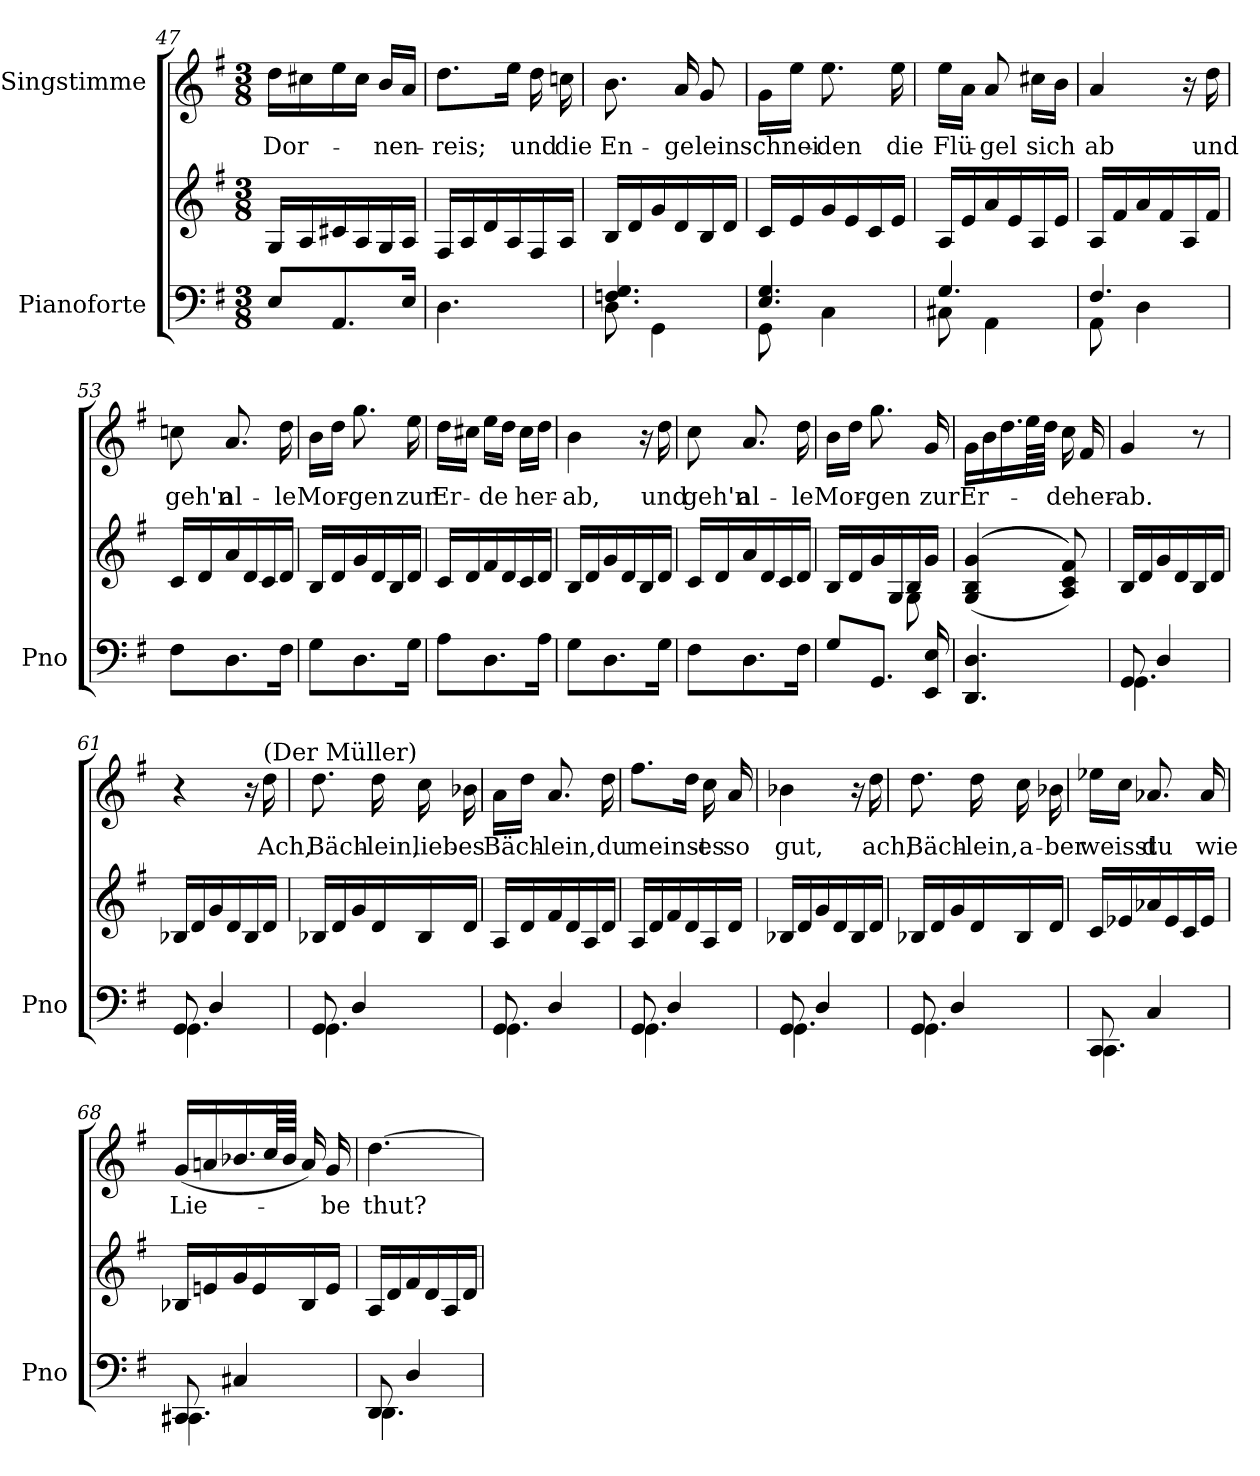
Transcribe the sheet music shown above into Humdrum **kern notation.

**kern	**kern	**kern	**text
*part2	*part2	*part1	*part1
*staff3	*staff2	*staff1	*staff1
*I"Pianoforte	*	*I"Singstimme	*
*I'Pno	*	*	*
!!LO:LB:g=z
*clefF4	*clefG2	*clefG2	*
*k[f#]	*k[f#]	*k[f#]	*
*M3/8	*M3/8	*M3/8	*
=47	=47	=47	=47
!	!	!	!LO:LY:b
8E/L	16G/LL	16dd\LL	Dor-
.	16A/	16cc#X\	.
8.AA/	16c#X/	16ee\	.
.	16A/	16cc#\JJ	.
!	!	!	!LO:LY:b
.	16G/	16b/LL	nen-
16E/Jk	16A/JJ	16a/JJ	.
=48	=48	=48	=48
!	!	!	!LO:LY:b
4.D\	16F#/LL	8.dd\L	reis;
.	16A/	.	.
.	16d/	.	.
.	16A/	16ee\Jk	.
!	!	!	!LO:LY:b
.	16F#/	16dd\	und
!	!	!	!LO:LY:b
.	16A/JJ	16ccn\	die
=49	=49	=49	=49
*^	*	*	*
!	!	!	!	!LO:LY:b
4.Fn/ 4.G/	8D\	16B/LL	8.b\	En-
.	.	16d/	.	.
.	4GG\	16g/	.	.
!	!	!	!	!LO:LY:b
.	.	16d/	16a/	-ge
!	!	!	!	!LO:LY:b
.	.	16B/	8g/	lein
.	.	16d/JJ	.	.
=50	=50	=50	=50	=50
!	!	!	!	!LO:LY:b
4.E/ 4.G/	8GG\	16c/LL	16g\LL	schnei-
.	.	16e/	16ee\JJ	.
!	!	!	!	!LO:LY:b
.	4C\	16g/	8.ee\	den
.	.	16e/	.	.
.	.	16c/	.	.
!	!	!	!	!LO:LY:b
.	.	16e/JJ	16ee\	die
=51	=51	=51	=51	=51
!	!	!	!	!LO:LY:b
4.G/	8C#X\	16A/LL	16ee\LL	Flü-
.	.	16e/	16a\JJ	.
!	!	!	!	!LO:LY:b
.	4AA\	16a/	8a/	gel
.	.	16e/	.	.
!	!	!	!	!LO:LY:b
.	.	16A/	16cc#X\LL	sich
.	.	16e/JJ	16b\JJ	.
=52	=52	=52	=52	=52
!	!	!	!	!LO:LY:b
4.F#/	8AA\	16A/LL	4a/	ab
.	.	16f#/	.	.
.	4D\	16a/	.	.
.	.	16f#/	.	.
.	.	16A/	16r	.
!	!	!	!	!LO:LY:b
.	.	16f#/JJ	16dd\	und
*v	*v	*	*	*
!!LO:LB:g=z
=53	=53	=53	=53
!	!	!	!LO:LY:b
8F#\L	16c/LL	8ccn\	geh'n
.	16d/	.	.
!	!	!	!LO:LY:b
8.D\	16a/	8.a/	al-
.	16d/	.	.
.	16c/	.	.
!	!	!	!LO:LY:b
16F#\Jk	16d/JJ	16dd\	-le
=54	=54	=54	=54
!	!	!	!LO:LY:b
8G\L	16B/LL	16b\LL	Mor-
.	16d/	16dd\JJ	.
!	!	!	!LO:LY:b
8.D\	16g/	8.gg\	-gen
.	16d/	.	.
.	16B/	.	.
!	!	!	!LO:LY:b
16G\Jk	16d/JJ	16ee\	zur
=55	=55	=55	=55
!	!	!	!LO:LY:b
8A\L	16c/LL	16dd\LL	Er-
.	16d/	16cc#X\JJ	.
!	!	!	!LO:LY:b
8.D\	16f#/	16ee\LL	de
.	16d/	16dd\JJ	.
!	!	!	!LO:LY:b
.	16c/	16cc#\LL	her-
16A\Jk	16d/JJ	16dd\JJ	.
=56	=56	=56	=56
!	!	!	!LO:LY:b
8G\L	16B/LL	4b\	ab,
.	16d/	.	.
8.D\	16g/	.	.
.	16d/	.	.
.	16B/	16r	.
!	!	!	!LO:LY:b
16G\Jk	16d/JJ	16dd\	und
=57	=57	=57	=57
!	!	!	!LO:LY:b
8F#\L	16c/LL	8cc\	geh'n
.	16d/	.	.
!	!	!	!LO:LY:b
8.D\	16a/	8.a/	al-
.	16d/	.	.
.	16c/	.	.
!	!	!	!LO:LY:b
16F#\Jk	16d/JJ	16dd\	-le
=58	=58	=58	=58
*	*^	*	*
!	!	!	!	!LO:LY:b
8G/L	16B/LL	4rAyy	16b\LL	Mor-
.	16d/	.	16dd\JJ	.
!	!	!	!	!LO:LY:b
8.GG/J	16g/	.	8.gg\	gen
.	16G/	.	.	.
.	16B/	8G\	.	.
!	!	!	!	!LO:LY:b
16EE/ 16E/	16g/JJ	.	16g/	zur
*	*v	*v	*	*
!!LO:PB:g=z
=59	=59	=59	=59
!	!	!	!LO:LY:b
4.DD/ 4.D/	(>(<(<4G/ 4B/ 4g/	16g\LL	Er-
.	.	16b\	.
.	.	16.dd\	.
.	.	64ee\LL	.
.	.	64dd\JJJJ	.
!	!	!	!LO:LY:b
.	8A/ 8c/ 8f#/)))	16cc\	de
!	!	!	!LO:LY:b
.	.	16f#/	her-
=60	=60	=60	=60
!LO:N:head=solid	!	!	!LO:LY:b
*^	*	*	*
8GG/	4.GG\	16B/LL	4g/	-ab.
.	.	16d/	.	.
4D/	.	16g/	.	.
.	.	16d/	.	.
.	.	16B/	8r	.
.	.	16d/JJ	.	.
=61	=61	=61	=61	=61
!LO:N:head=solid	!	!	!	!
8GG/	4.GG\	16B-X/LL	4r	.
.	.	16d/	.	.
4D/	.	16g/	.	.
.	.	16d/	.	.
.	.	16B-/	16r	.
!	!	!	!LO:TX:a:t=(Der Müller)	!
!	!	!	!	!LO:LY:b
.	.	16d/JJ	16dd\	Ach,
=62	=62	=62	=62	=62
!LO:N:head=solid	!	!	!	!LO:LY:b
8GG/	4.GG\	16B-X/LL	8.dd\	Bäch-
.	.	16d/	.	.
4D/	.	16g/	.	.
!	!	!	!	!LO:LY:b
.	.	16d/	16dd\	-lein,
!	!	!	!	!LO:LY:b
.	.	16B-/	16cc\	lieb-
!	!	!	!	!LO:LY:b
.	.	16d/JJ	16b-X\	-es
=63	=63	=63	=63	=63
!LO:N:head=solid	!	!	!	!LO:LY:b
8GG/	4.GG\	16A/LL	16a\LL	Bäch-
.	.	16d/	16dd\JJ	.
!	!	!	!	!LO:LY:b
4D/	.	16f#/	8.a/	lein,
.	.	16d/	.	.
.	.	16A/	.	.
!	!	!	!	!LO:LY:b
.	.	16d/JJ	16dd\	du
=64	=64	=64	=64	=64
!LO:N:head=solid	!	!	!	!LO:LY:b
8GG/	4.GG\	16A/LL	8.ff#\L	meinst-
.	.	16d/	.	.
4D/	.	16f#/	.	.
.	.	16d/	16dd\Jk	.
!	!	!	!	!LO:LY:b
.	.	16A/	16cc\	es
!	!	!	!	!LO:LY:b
.	.	16d/JJ	16a/	so
!!LO:LB:g=z
=65	=65	=65	=65	=65
!LO:N:head=solid	!	!	!	!LO:LY:b
8GG/	4.GG\	16B-X/LL	4b-X\	gut,
.	.	16d/	.	.
4D/	.	16g/	.	.
.	.	16d/	.	.
.	.	16B-/	16r	.
!	!	!	!	!LO:LY:b
.	.	16d/JJ	16dd\	ach,
=66	=66	=66	=66	=66
!LO:N:head=solid	!	!	!	!LO:LY:b
8GG/	4.GG\	16B-X/LL	8.dd\	Bäch-
.	.	16d/	.	.
4D/	.	16g/	.	.
!	!	!	!	!LO:LY:b
.	.	16d/	16dd\	-lein,
!	!	!	!	!LO:LY:b
.	.	16B-/	16cc\	a-
!	!	!	!	!LO:LY:b
.	.	16d/JJ	16b-X\	-ber
=67	=67	=67	=67	=67
!LO:N:head=solid	!	!	!	!LO:LY:b
8CC/	4.CC\	16c/LL	16ee-X\LL	weisst
.	.	16e-X/	16cc\JJ	.
!	!	!	!	!LO:LY:b
4C/	.	16a-X/	8.a-X/	du
.	.	16e-/	.	.
.	.	16c/	.	.
!	!	!	!	!LO:LY:b
.	.	16e-/JJ	16a-/	wie
=68	=68	=68	=68	=68
!LO:N:head=solid	!	!	!	!LO:LY:b
8CC#X/	4.CC#\	16B-X/LL	(<16g/LL	Lie-
.	.	16en/	16an/	.
4C#X/	.	16g/	16.b-X/	.
.	.	16e/	.	.
.	.	.	64cc/LL	.
.	.	.	64b-/JJJJ	.
.	.	16B-/	16a/)	.
!	!	!	!	!LO:LY:b
.	.	16e/JJ	16g/	be
=69	=69	=69	=69	=69
!LO:N:head=solid	!	!	!	!LO:LY:b
8DD/	4.DD\	16A/LL	[4.dd\	-thut?
.	.	16d/	.	.
4D/	.	16f#/	.	.
.	.	16d/	.	.
.	.	16A/	.	.
.	.	16d/JJ	.	.
*v	*v	*	*	*
=	=	=	=
*-	*-	*-	*-
